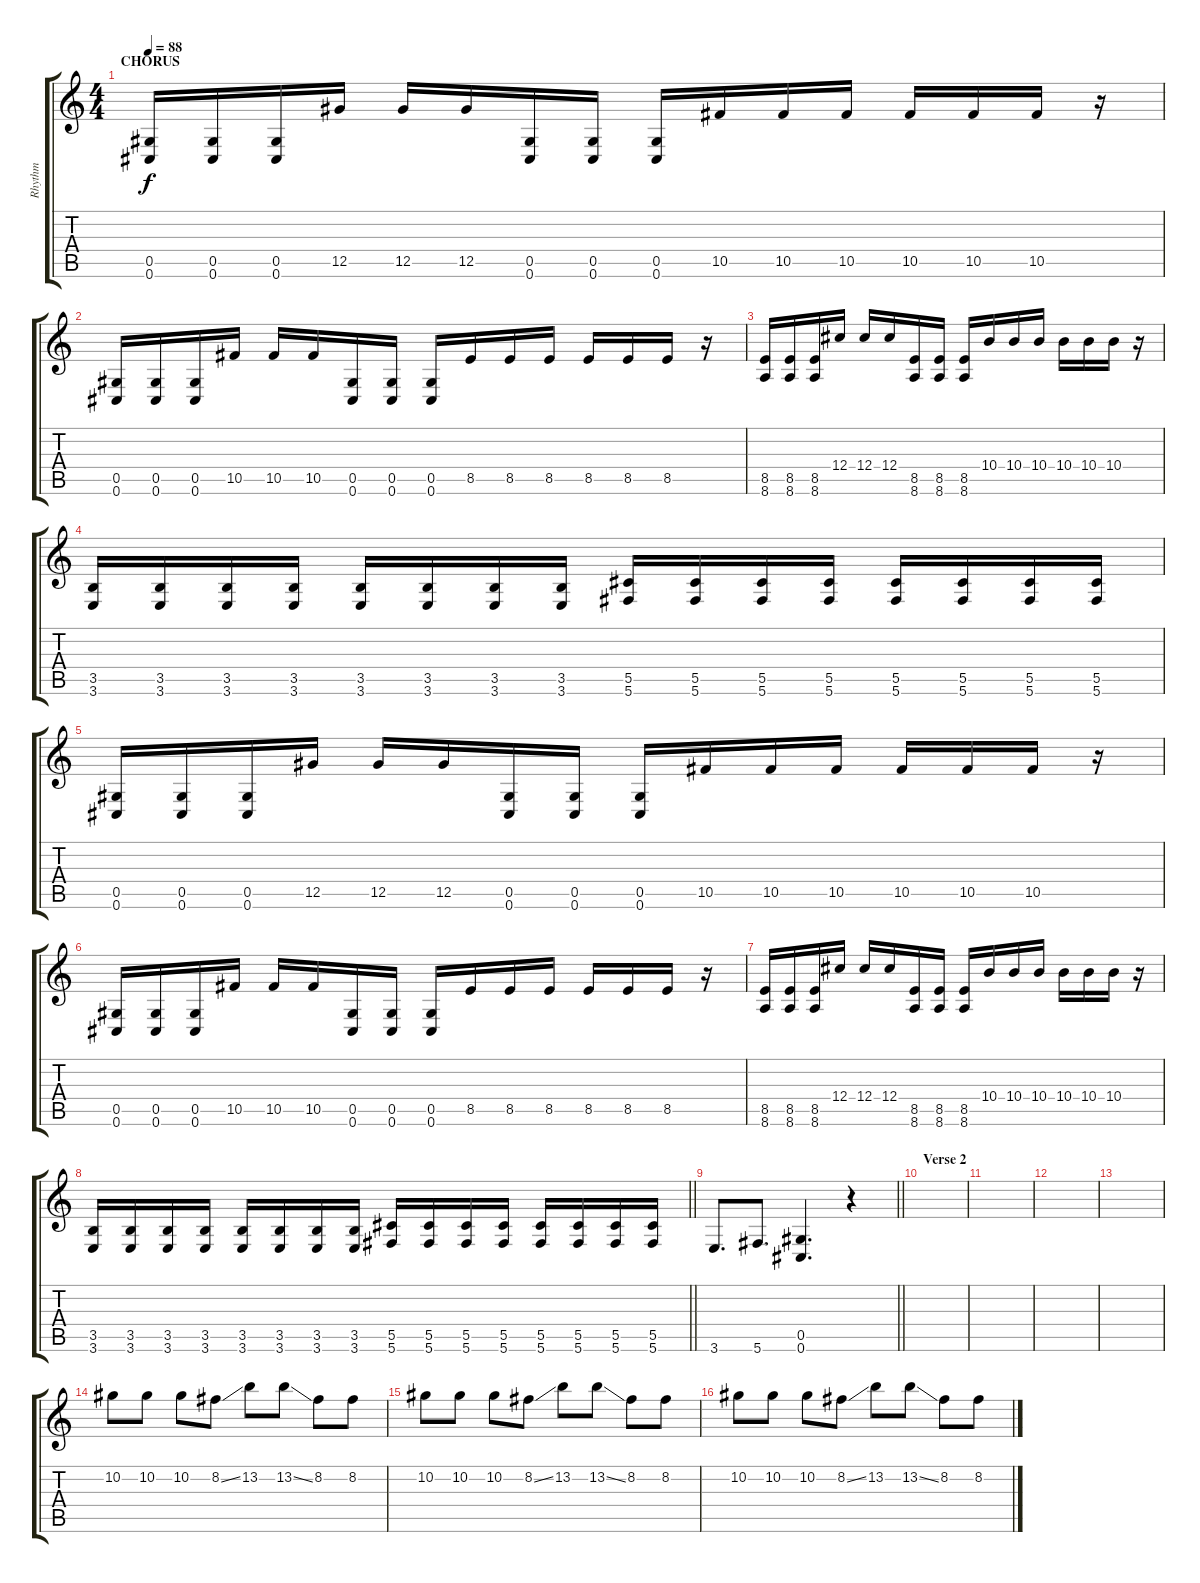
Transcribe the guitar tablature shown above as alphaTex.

\track ("Rhythm" "Rhythm") {instrument distortionguitar}
\staff {score tabs}
\tuning (Eb4 Bb3 Gb3 Db3 Ab2 Db2) {hide}
\ts (4 4)
\section ("" "CHORUS")
\tempo 88
\clef g2
\ks c
(0.5 0.6).16{dy f} (0.5 0.6).16 (0.5 0.6).16 12.5.16 12.5.16 12.5.16 (0.5 0.6).16 (0.5 0.6).16 (0.5 0.6).16 10.5.16 10.5.16 10.5.16 10.5.16 10.5.16 10.5.16 r.16 |
(0.5 0.6).16 (0.5 0.6).16 (0.5 0.6).16 10.5.16 10.5.16 10.5.16 (0.5 0.6).16 (0.5 0.6).16 (0.5 0.6).16 8.5.16 8.5.16 8.5.16 8.5.16 8.5.16 8.5.16 r.16 |
(8.5 8.6).16 (8.5 8.6).16 (8.5 8.6).16 12.4.16 12.4.16 12.4.16 (8.5 8.6).16 (8.5 8.6).16 (8.5 8.6).16 10.4.16 10.4.16 10.4.16 10.4.16 10.4.16 10.4.16 r.16 |
(3.5 3.6).16 (3.5 3.6).16 (3.5 3.6).16 (3.5 3.6).16 (3.5 3.6).16 (3.5 3.6).16 (3.5 3.6).16 (3.5 3.6).16 (5.5 5.6).16 (5.5 5.6).16 (5.5 5.6).16 (5.5 5.6).16 (5.5 5.6).16 (5.5 5.6).16 (5.5 5.6).16 (5.5 5.6).16 |
(0.5 0.6).16 (0.5 0.6).16 (0.5 0.6).16 12.5.16 12.5.16 12.5.16 (0.5 0.6).16 (0.5 0.6).16 (0.5 0.6).16 10.5.16 10.5.16 10.5.16 10.5.16 10.5.16 10.5.16 r.16 |
(0.5 0.6).16 (0.5 0.6).16 (0.5 0.6).16 10.5.16 10.5.16 10.5.16 (0.5 0.6).16 (0.5 0.6).16 (0.5 0.6).16 8.5.16 8.5.16 8.5.16 8.5.16 8.5.16 8.5.16 r.16 |
(8.5 8.6).16 (8.5 8.6).16 (8.5 8.6).16 12.4.16 12.4.16 12.4.16 (8.5 8.6).16 (8.5 8.6).16 (8.5 8.6).16 10.4.16 10.4.16 10.4.16 10.4.16 10.4.16 10.4.16 r.16 |
\barLineRight lightlight
(3.5 3.6).16 (3.5 3.6).16 (3.5 3.6).16 (3.5 3.6).16 (3.5 3.6).16 (3.5 3.6).16 (3.5 3.6).16 (3.5 3.6).16 (5.5 5.6).16 (5.5 5.6).16 (5.5 5.6).16 (5.5 5.6).16 (5.5 5.6).16 (5.5 5.6).16 (5.5 5.6).16 (5.5 5.6).16 |
\section ("" "")
\barLineRight lightlight
3.6.8{d} 5.6.8{d} (0.5 0.6).4{d} r.4{instrument electricguitarjazz} |
\section ("" "Verse 2")
|
|
|
|
10.2.8 10.2.8 10.2.8 8.2{ss}.8 13.2.8 13.2{ss}.8 8.2.8 8.2.8 |
10.2.8 10.2.8 10.2.8 8.2{ss}.8 13.2.8 13.2{ss}.8 8.2.8 8.2.8 |
10.2.8 10.2.8 10.2.8 8.2{ss}.8 13.2.8 13.2{ss}.8 8.2.8 8.2.8
